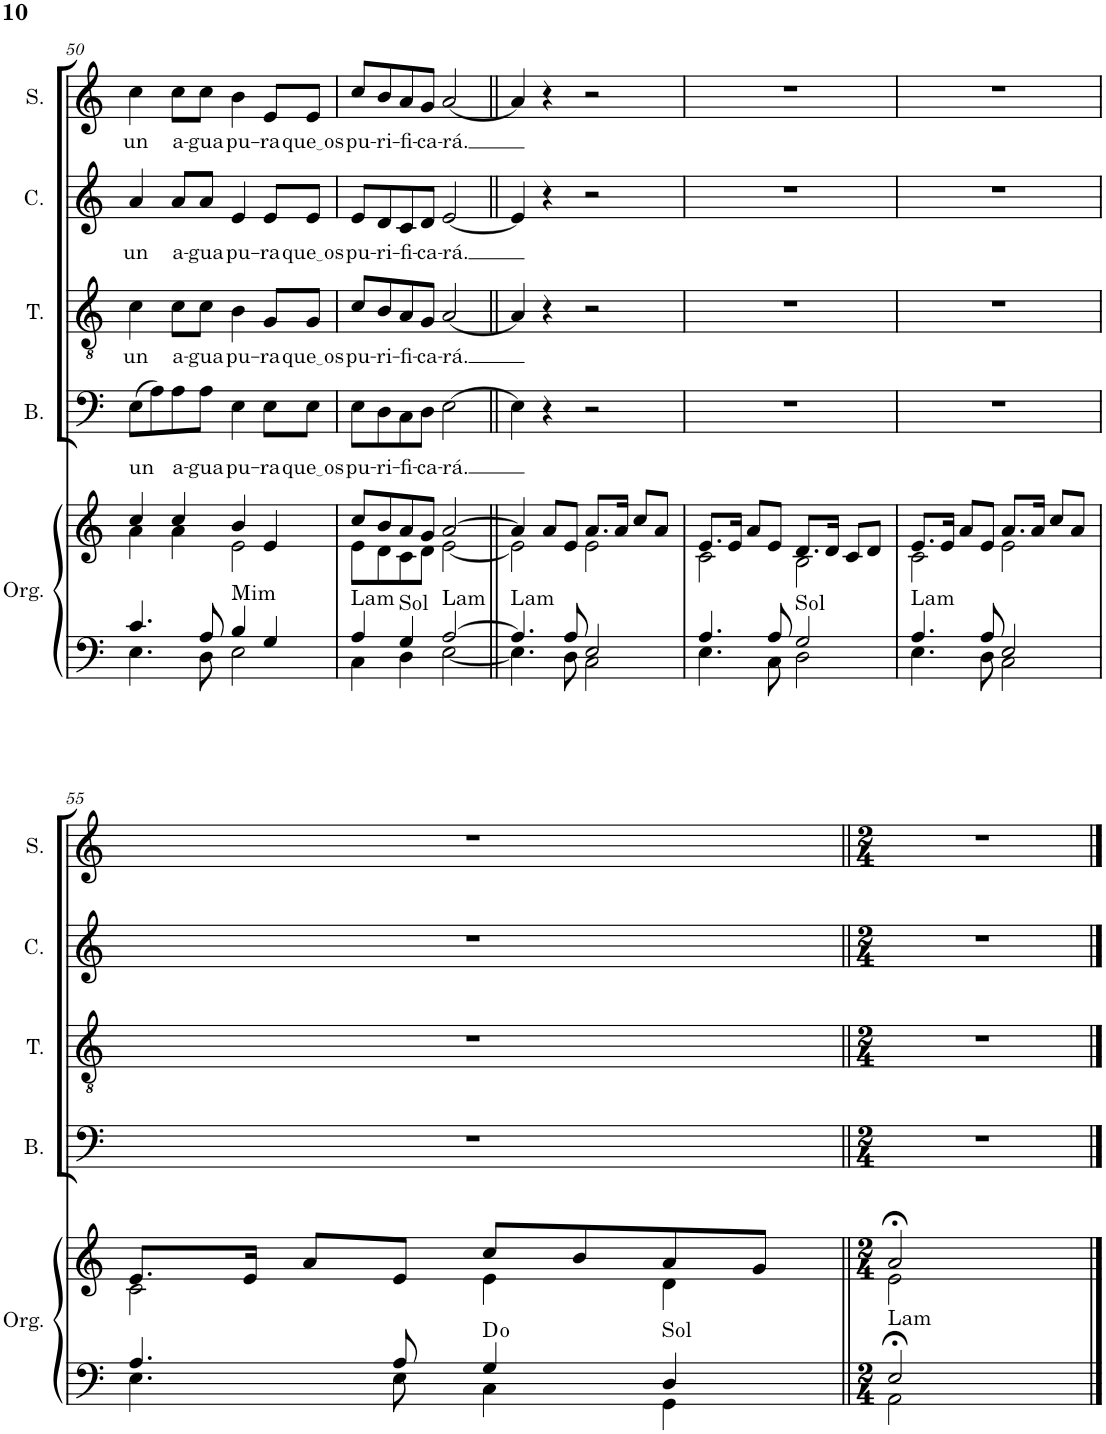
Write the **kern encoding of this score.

**kern	**kern	**harte	**kern	**text	**kern	**text	**kern	**text	**kern	**text
*part5	*part5	*part5	*part4	*part4	*part3	*part3	*part2	*part2	*part1	*part1
*staff6	*staff5	*	*staff4	*staff4	*staff3	*staff3	*staff2	*staff2	*staff1	*staff1
*I"Órgano	*	*	*I"Bajo	*	*I"Tenor	*	*I"Contralto	*	*I"Soprano	*
*	*	*	*I'B.	*	*I'T.	*	*I'C.	*	*I'S.	*
!!LO:PB:g=z
*clefF4	*clefG2	*	*clefF4	*	*clefGv2	*	*clefG2	*	*clefG2	*
*k[]	*k[]	*	*k[]	*	*k[]	*	*k[]	*	*k[]	*
*M4/4	*M4/4	*	*M4/4	*	*M4/4	*	*M4/4	*	*M4/4	*
=50	=50	=50	=50	=50	=50	=50	=50	=50	=50	=50
*^	*^	*	*	*	*	*	*	*	*	*
!	!	!	!	!	!	!LO:LY:b	!	!LO:LY:b	!	!LO:LY:b	!	!LO:LY:b
4.c/	4.E\	4cc/	4a\	.	(8E\L	un	4c\	un	4a/	un	4cc\	un
.	.	.	.	.	8A\)	.	.	.	.	.	.	.
!	!	!	!	!	!	!LO:LY:b	!	!LO:LY:b	!	!LO:LY:b	!	!LO:LY:b
.	.	4cc/	4a\	.	8A\	a-	8c\L	a-	8a/L	a-	8cc\L	a-
!	!	!	!	!	!	!LO:LY:b	!	!LO:LY:b	!	!LO:LY:b	!	!LO:LY:b
8A/	8D\	.	.	.	8A\J	-gua	8c\J	-gua	8a/J	-gua	8cc\J	-gua
!	!	!	!	!LO:H:kt=Mim	!	!LO:LY:b	!	!LO:LY:b	!	!LO:LY:b	!	!LO:LY:b
4B/	2E\	4b/	2e\	N	4E\	pu-	4B\	pu-	4e/	pu-	4b\	pu-
!	!	!	!	!	!	!LO:LY:b	!	!LO:LY:b	!	!LO:LY:b	!	!LO:LY:b
4G/	.	4e/	.	.	8E\L	-ra	8G/L	-ra	8e/L	-ra	8e/L	-ra
!	!	!	!	!	!	!LO:LY:b	!	!LO:LY:b	!	!LO:LY:b	!	!LO:LY:b
.	.	.	.	.	8E\J	que os	8G/J	que os	8e/J	que os	8e/J	que os
=51	=51	=51	=51	=51	=51	=51	=51	=51	=51	=51	=51	=51
!	!	!	!	!LO:H:kt=Lam	!	!LO:LY:b	!	!LO:LY:b	!	!LO:LY:b	!	!LO:LY:b
4A/	4C\	8cc/L	8e\L	N	8E\L	pu-	8c/L	pu-	8e/L	pu-	8cc/L	pu-
!	!	!	!	!	!	!LO:LY:b	!	!LO:LY:b	!	!LO:LY:b	!	!LO:LY:b
.	.	8b/	8d\	.	8D\	-ri-	8B/	-ri-	8d/	-ri-	8b/	-ri-
!	!	!	!	!LO:H:kt=Sol	!	!LO:LY:b	!	!LO:LY:b	!	!LO:LY:b	!	!LO:LY:b
4G/	4D\	8a/	8c\	N	8C\	-fi-	8A/	-fi-	8c/	-fi-	8a/	-fi-
!	!	!	!	!	!	!LO:LY:b	!	!LO:LY:b	!	!LO:LY:b	!	!LO:LY:b
.	.	8g/J	8d\J	.	8D\J	-ca-	8G/J	-ca-	8d/J	-ca-	8g/J	-ca-
!	!	!	!	!LO:H:kt=Lam	!	!LO:LY:b	!	!LO:LY:b	!	!LO:LY:b	!	!LO:LY:b
[2A/	[2E\	[2a/	[2e\	N	[2E\	-rá.	[2A/	-rá.	[2e/	-rá.	[2a/	-rá.
=52||	=52||	=52||	=52||	=52||	=52||	=52||	=52||	=52||	=52||	=52||	=52||	=52||
!	!	!	!	!LO:H:kt=Lam	!	!	!	!	!	!	!	!
4.A/]	4.E\]	4a/]	2e\]	N	4E\]	.	4A/]	.	4e/]	.	4a/]	.
.	.	8a/L	.	.	4r	.	4r	.	4r	.	4r	.
8A/	8D\	8e/J	.	.	.	.	.	.	.	.	.	.
2E/	2C\	8.a/L	2e\	.	2r	.	2r	.	2r	.	2r	.
.	.	16a/Jk	.	.	.	.	.	.	.	.	.	.
.	.	8cc/L	.	.	.	.	.	.	.	.	.	.
.	.	8a/J	.	.	.	.	.	.	.	.	.	.
=53	=53	=53	=53	=53	=53	=53	=53	=53	=53	=53	=53	=53
4.A/	4.E\	8.e/L	2c\	.	1r	.	1r	.	1r	.	1r	.
.	.	16e/Jk	.	.	.	.	.	.	.	.	.	.
.	.	8a/L	.	.	.	.	.	.	.	.	.	.
8A/	8C\	8e/J	.	.	.	.	.	.	.	.	.	.
!	!	!	!	!LO:H:kt=Sol	!	!	!	!	!	!	!	!
2G/	2D\	8.d/L	2B\	N	.	.	.	.	.	.	.	.
.	.	16d/Jk	.	.	.	.	.	.	.	.	.	.
.	.	8c/L	.	.	.	.	.	.	.	.	.	.
.	.	8d/J	.	.	.	.	.	.	.	.	.	.
=54	=54	=54	=54	=54	=54	=54	=54	=54	=54	=54	=54	=54
!	!	!	!	!LO:H:kt=Lam	!	!	!	!	!	!	!	!
4.A/	4.E\	8.e/L	2c\	N	1r	.	1r	.	1r	.	1r	.
.	.	16e/Jk	.	.	.	.	.	.	.	.	.	.
.	.	8a/L	.	.	.	.	.	.	.	.	.	.
8A/	8D\	8e/J	.	.	.	.	.	.	.	.	.	.
2E/	2C\	8.a/L	2e\	.	.	.	.	.	.	.	.	.
.	.	16a/Jk	.	.	.	.	.	.	.	.	.	.
.	.	8cc/L	.	.	.	.	.	.	.	.	.	.
.	.	8a/J	.	.	.	.	.	.	.	.	.	.
!!LO:LB:g=z
=55	=55	=55	=55	=55	=55	=55	=55	=55	=55	=55	=55	=55
4.A/	4.E\	8.e/L	2c\	.	1r	.	1r	.	1r	.	1r	.
.	.	16e/Jk	.	.	.	.	.	.	.	.	.	.
.	.	8a/L	.	.	.	.	.	.	.	.	.	.
8A/	8E\	8e/J	.	.	.	.	.	.	.	.	.	.
4G/	4C\	8cc/L	4e\	D:dim	.	.	.	.	.	.	.	.
.	.	8b/	.	.	.	.	.	.	.	.	.	.
!	!	!	!	!LO:H:kt=Sol	!	!	!	!	!	!	!	!
4D/	4GG\	8a/	4d\	N	.	.	.	.	.	.	.	.
.	.	8g/J	.	.	.	.	.	.	.	.	.	.
=56||	=56||	=56||	=56||	=56||	=56||	=56||	=56||	=56||	=56||	=56||	=56||	=56||
*M2/4	*	*M2/4	*	*	*M2/4	*	*M2/4	*	*M2/4	*	*M2/4	*
!	!	!	!	!LO:H:kt=Lam	!	!	!	!	!	!	!	!
2E;</	2AAn\	2a;</	2e\	N	2r	.	2r	.	2r	.	2r	.
*v	*v	*	*	*	*	*	*	*	*	*	*	*
*	*v	*v	*	*	*	*	*	*	*	*	*
==	==	==	==	==	==	==	==	==	==	==
*-	*-	*-	*-	*-	*-	*-	*-	*-	*-	*-
